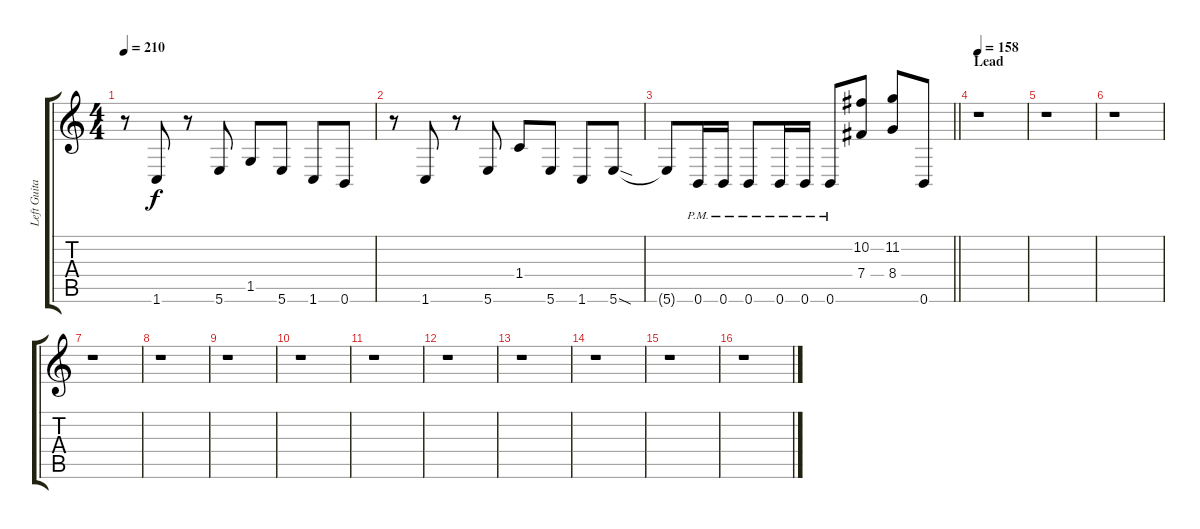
\track ("Left Guitar" "Left Guita") {instrument distortionguitar}
\staff {score tabs}
\tuning (Db4 Ab3 E3 B2 Gb2 B1) {hide}
\ts (4 4)
\tempo 210
\clef g2
\ks c
r.8{dy f} 1.6.8 r.8 5.6.8 1.5.8 5.6.8 1.6.8 0.6.8 |
r.8 1.6.8 r.8 5.6.8 1.4.8 5.6.8 1.6.8 5.6{sod}.8 |
\barLineRight lightlight
5.6{t}.8 0.6{pm}.16 0.6{pm}.16 0.6{pm}.8 0.6{pm}.16 0.6{pm}.16 0.6{pm}.8 (10.2 7.4).8 (11.2 8.4).8 0.6.8 |
\section ("" "Lead")
\tempo 158
r.1 |
r.1 |
r.1 |
r.1 |
r.1 |
r.1 |
r.1 |
r.1 |
r.1 |
r.1 |
r.1 |
r.1 |
r.1
